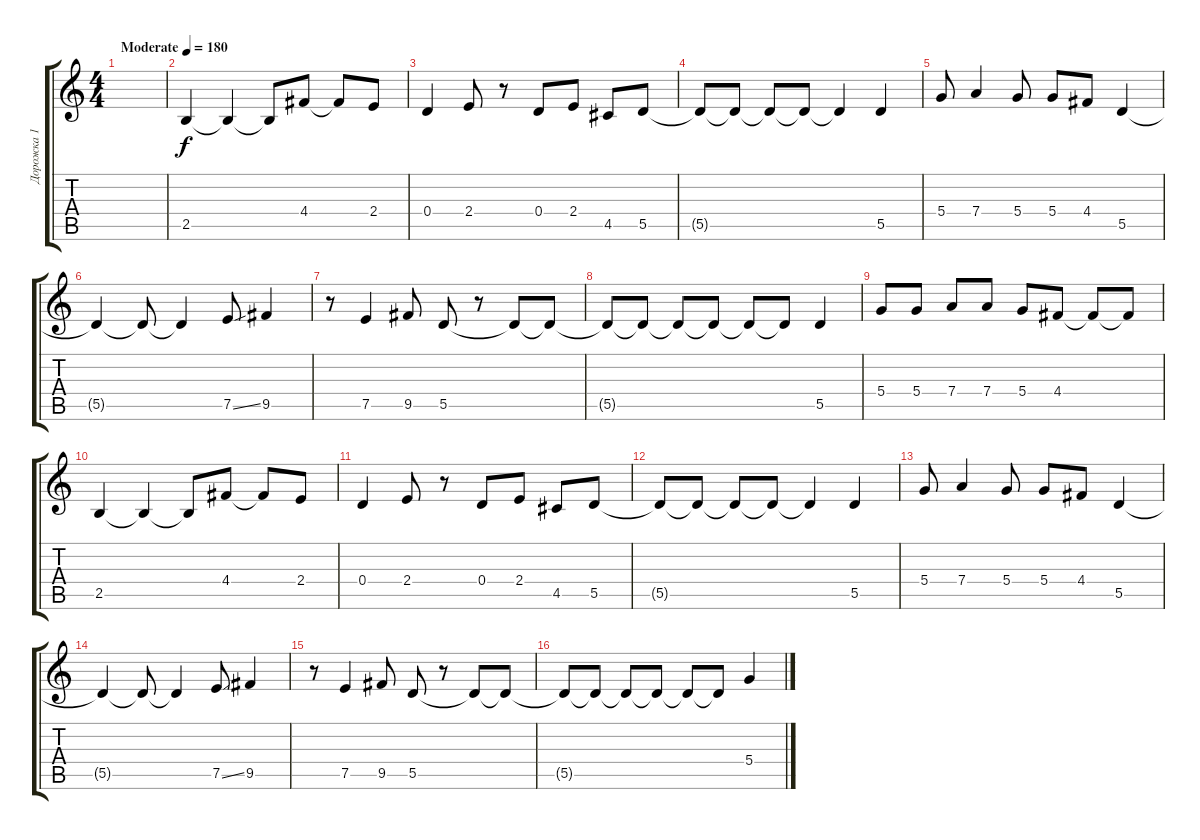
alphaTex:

\track ("Дорожка 1" "Дорожка 1") {instrument overdrivenguitar}
\staff {score tabs}
\tuning (E4 B3 G3 D3 A2 E2) {hide}
\ts (4 4)
\tempo (180 "Moderate")
\clef g2
\ks c
|
2.5.4 2.5{t}.4 2.5{t}.8 4.4.8 4.4{t}.8 2.4.8 |
0.4.4 2.4.8 r.8 0.4.8 2.4.8 4.5.8 5.5.8 |
5.5{t}.8 5.5{t}.8 5.5{t}.8 5.5{t}.8 5.5{t}.4 5.5.4 |
5.4.8 7.4.4 5.4.8 5.4.8 4.4.8 5.5.4 |
5.5{t}.4 5.5{t}.8 5.5{t}.4 7.5{ss}.8 9.5.4 |
r.8 7.5.4 9.5.8 5.5.8 r.8 5.5{t}.8 5.5{t}.8 |
5.5{t}.8 5.5{t}.8 5.5{t}.8 5.5{t}.8 5.5{t}.8 5.5{t}.8 5.5.4 |
5.4.8 5.4.8 7.4.8 7.4.8 5.4.8 4.4.8 4.4{t}.8 4.4{t}.8 |
2.5.4 2.5{t}.4 2.5{t}.8 4.4.8 4.4{t}.8 2.4.8 |
0.4.4 2.4.8 r.8 0.4.8 2.4.8 4.5.8 5.5.8 |
5.5{t}.8 5.5{t}.8 5.5{t}.8 5.5{t}.8 5.5{t}.4 5.5.4 |
5.4.8 7.4.4 5.4.8 5.4.8 4.4.8 5.5.4 |
5.5{t}.4 5.5{t}.8 5.5{t}.4 7.5{ss}.8 9.5.4 |
r.8 7.5.4 9.5.8 5.5.8 r.8 5.5{t}.8 5.5{t}.8 |
5.5{t}.8 5.5{t}.8 5.5{t}.8 5.5{t}.8 5.5{t}.8 5.5{t}.8 5.4.4
